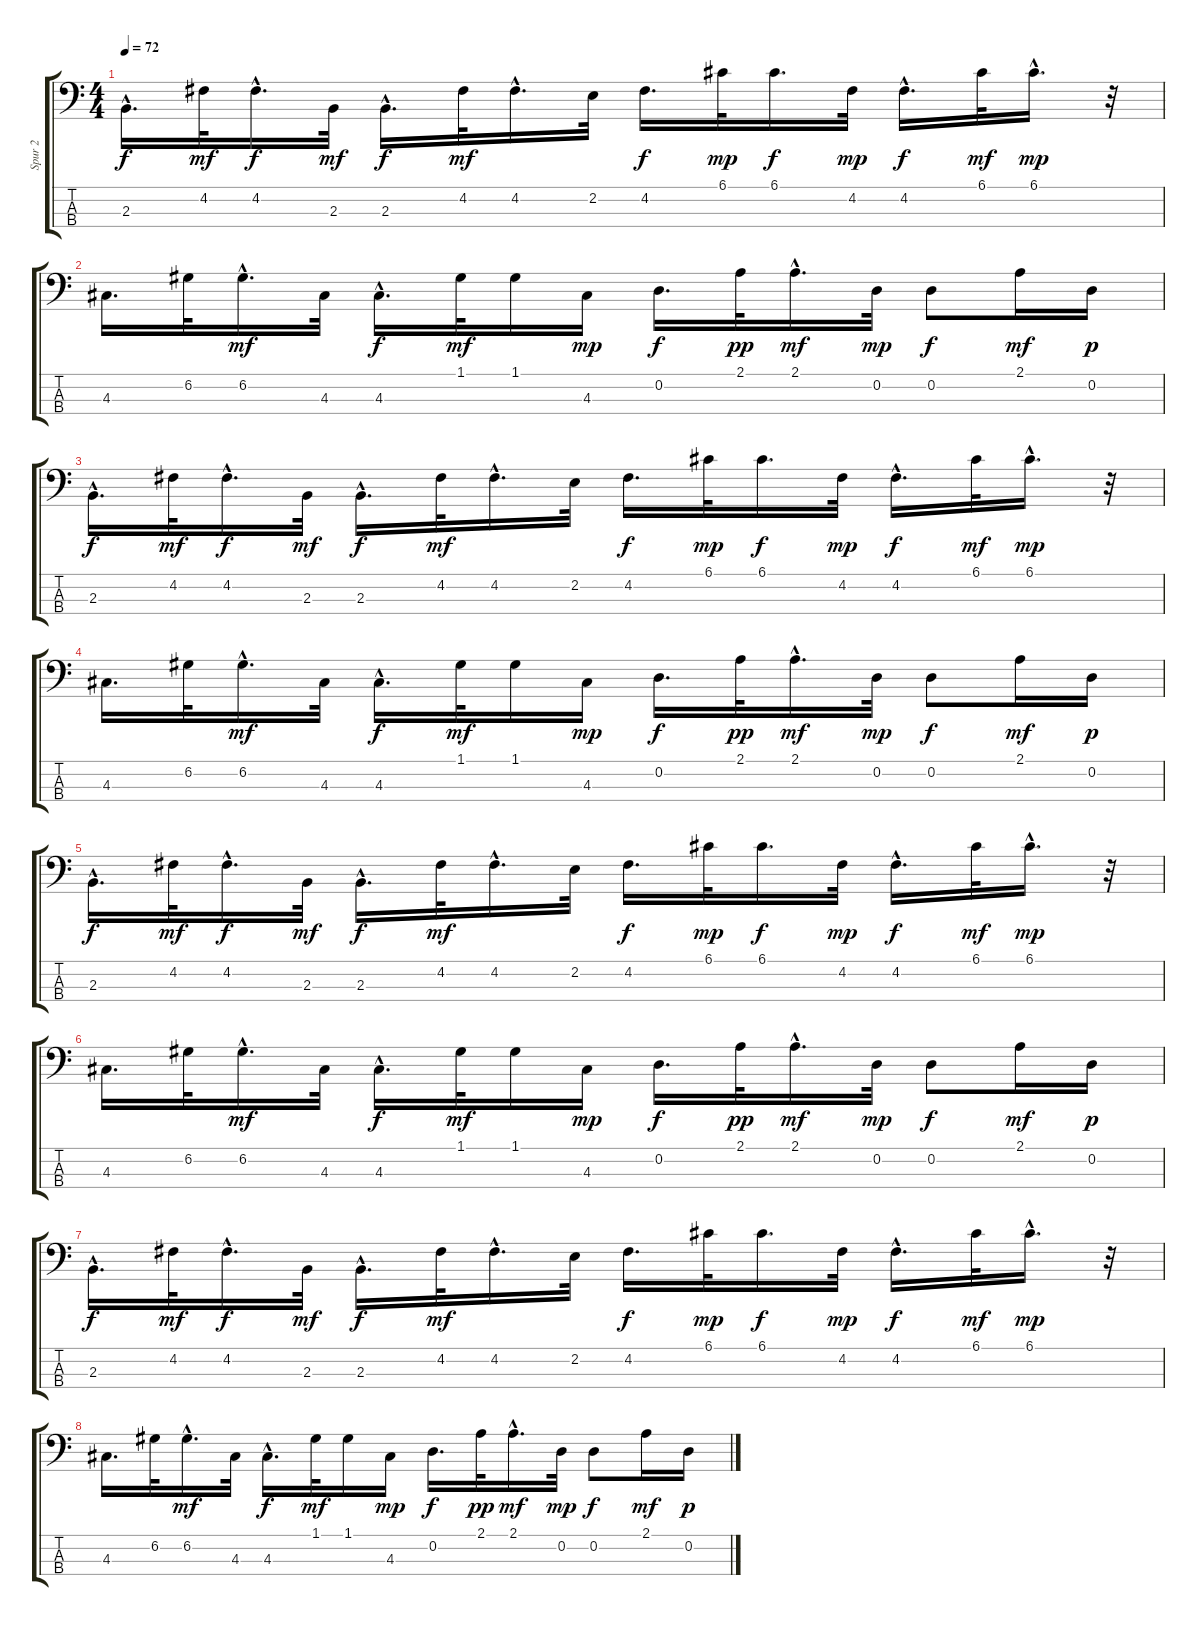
\track ("Spur 2" "Spur 2") {instrument fretlessbass}
\staff {score tabs}
\tuning (G2 D2 A1 E1) {hide}
\ts (4 4)
\tempo 72
\clef f4
\ks c
2.3{hac}.16{d dy f} 4.2.32{dy mf} 4.2{hac}.16{d dy f} 2.3.32{dy mf} 2.3{hac}.16{d dy f} 4.2.32{dy mf} 4.2{hac}.16{d} 2.2.32 4.2.16{d dy f} 6.1.32{dy mp} 6.1.16{d dy f} 4.2.32{dy mp} 4.2{hac}.16{d dy f} 6.1.32{dy mf} 6.1{hac}.16{d dy mp} r.32 |
4.3.16{d} 6.2.32 6.2{hac}.16{d dy mf} 4.3.32 4.3{hac}.16{d dy f} 1.1.32{dy mf} 1.1.16 4.3.16{dy mp} 0.2.16{d dy f} 2.1.32{dy pp} 2.1{hac}.16{d dy mf} 0.2.32{dy mp} 0.2.8{dy f} 2.1.16{dy mf} 0.2.16{dy p} |
2.3{hac}.16{d dy f} 4.2.32{dy mf} 4.2{hac}.16{d dy f} 2.3.32{dy mf} 2.3{hac}.16{d dy f} 4.2.32{dy mf} 4.2{hac}.16{d} 2.2.32 4.2.16{d dy f} 6.1.32{dy mp} 6.1.16{d dy f} 4.2.32{dy mp} 4.2{hac}.16{d dy f} 6.1.32{dy mf} 6.1{hac}.16{d dy mp} r.32 |
4.3.16{d} 6.2.32 6.2{hac}.16{d dy mf} 4.3.32 4.3{hac}.16{d dy f} 1.1.32{dy mf} 1.1.16 4.3.16{dy mp} 0.2.16{d dy f} 2.1.32{dy pp} 2.1{hac}.16{d dy mf} 0.2.32{dy mp} 0.2.8{dy f} 2.1.16{dy mf} 0.2.16{dy p} |
2.3{hac}.16{d dy f} 4.2.32{dy mf} 4.2{hac}.16{d dy f} 2.3.32{dy mf} 2.3{hac}.16{d dy f} 4.2.32{dy mf} 4.2{hac}.16{d} 2.2.32 4.2.16{d dy f} 6.1.32{dy mp} 6.1.16{d dy f} 4.2.32{dy mp} 4.2{hac}.16{d dy f} 6.1.32{dy mf} 6.1{hac}.16{d dy mp} r.32 |
4.3.16{d} 6.2.32 6.2{hac}.16{d dy mf} 4.3.32 4.3{hac}.16{d dy f} 1.1.32{dy mf} 1.1.16 4.3.16{dy mp} 0.2.16{d dy f} 2.1.32{dy pp} 2.1{hac}.16{d dy mf} 0.2.32{dy mp} 0.2.8{dy f} 2.1.16{dy mf} 0.2.16{dy p} |
2.3{hac}.16{d dy f} 4.2.32{dy mf} 4.2{hac}.16{d dy f} 2.3.32{dy mf} 2.3{hac}.16{d dy f} 4.2.32{dy mf} 4.2{hac}.16{d} 2.2.32 4.2.16{d dy f} 6.1.32{dy mp} 6.1.16{d dy f} 4.2.32{dy mp} 4.2{hac}.16{d dy f} 6.1.32{dy mf} 6.1{hac}.16{d dy mp} r.32 |
4.3.16{d} 6.2.32 6.2{hac}.16{d dy mf} 4.3.32 4.3{hac}.16{d dy f} 1.1.32{dy mf} 1.1.16 4.3.16{dy mp} 0.2.16{d dy f} 2.1.32{dy pp} 2.1{hac}.16{d dy mf} 0.2.32{dy mp} 0.2.8{dy f} 2.1.16{dy mf} 0.2.16{dy p}
